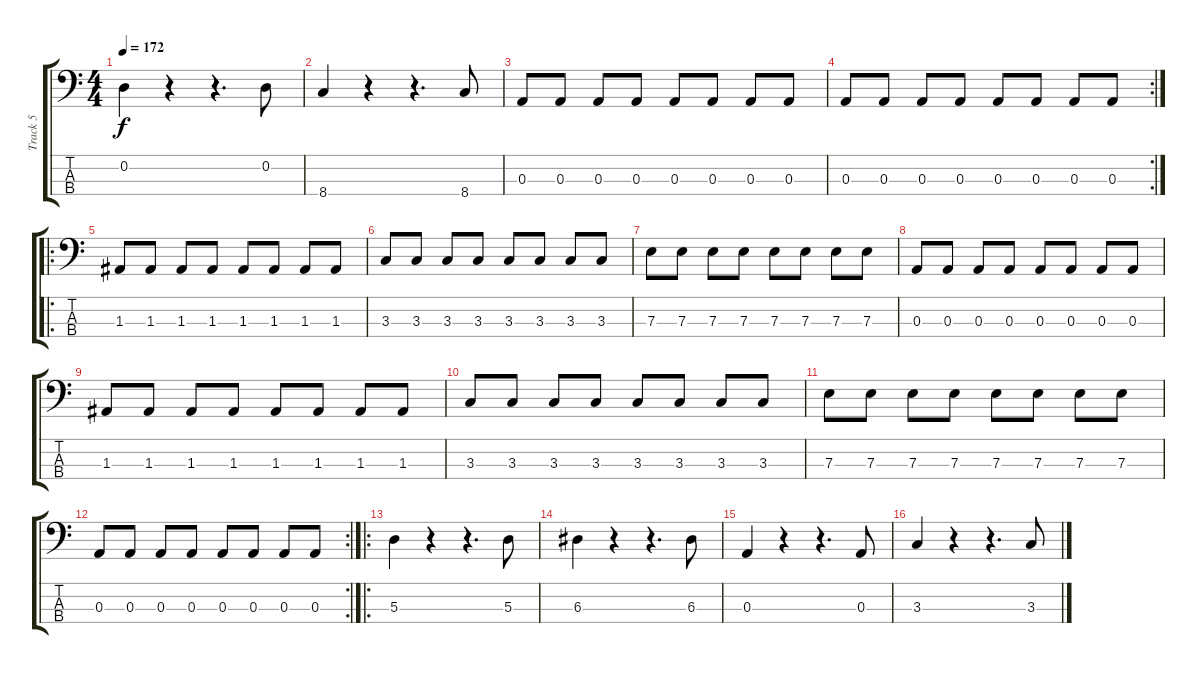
\track ("Track 5" "Track 5") {instrument electricbassfinger}
\staff {score tabs}
\tuning (G2 D2 A1 E1) {hide}
\ts (4 4)
\tempo 172
\clef f4
\ks c
0.2.4{dy f} r.4 r.4{d} 0.2.8 |
8.4.4 r.4 r.4{d} 8.4.8 |
0.3.8 0.3.8 0.3.8 0.3.8 0.3.8 0.3.8 0.3.8 0.3.8 |
\rc 2
0.3.8 0.3.8 0.3.8 0.3.8 0.3.8 0.3.8 0.3.8 0.3.8 |
\ro
1.3.8 1.3.8 1.3.8 1.3.8 1.3.8 1.3.8 1.3.8 1.3.8 |
3.3.8 3.3.8 3.3.8 3.3.8 3.3.8 3.3.8 3.3.8 3.3.8 |
7.3.8 7.3.8 7.3.8 7.3.8 7.3.8 7.3.8 7.3.8 7.3.8 |
0.3.8 0.3.8 0.3.8 0.3.8 0.3.8 0.3.8 0.3.8 0.3.8 |
1.3.8 1.3.8 1.3.8 1.3.8 1.3.8 1.3.8 1.3.8 1.3.8 |
3.3.8 3.3.8 3.3.8 3.3.8 3.3.8 3.3.8 3.3.8 3.3.8 |
7.3.8 7.3.8 7.3.8 7.3.8 7.3.8 7.3.8 7.3.8 7.3.8 |
\rc 2
0.3.8 0.3.8 0.3.8 0.3.8 0.3.8 0.3.8 0.3.8 0.3.8 |
\ro
5.3.4 r.4 r.4{d} 5.3.8 |
6.3.4 r.4 r.4{d} 6.3.8 |
0.3.4 r.4 r.4{d} 0.3.8 |
3.3.4 r.4 r.4{d} 3.3.8
